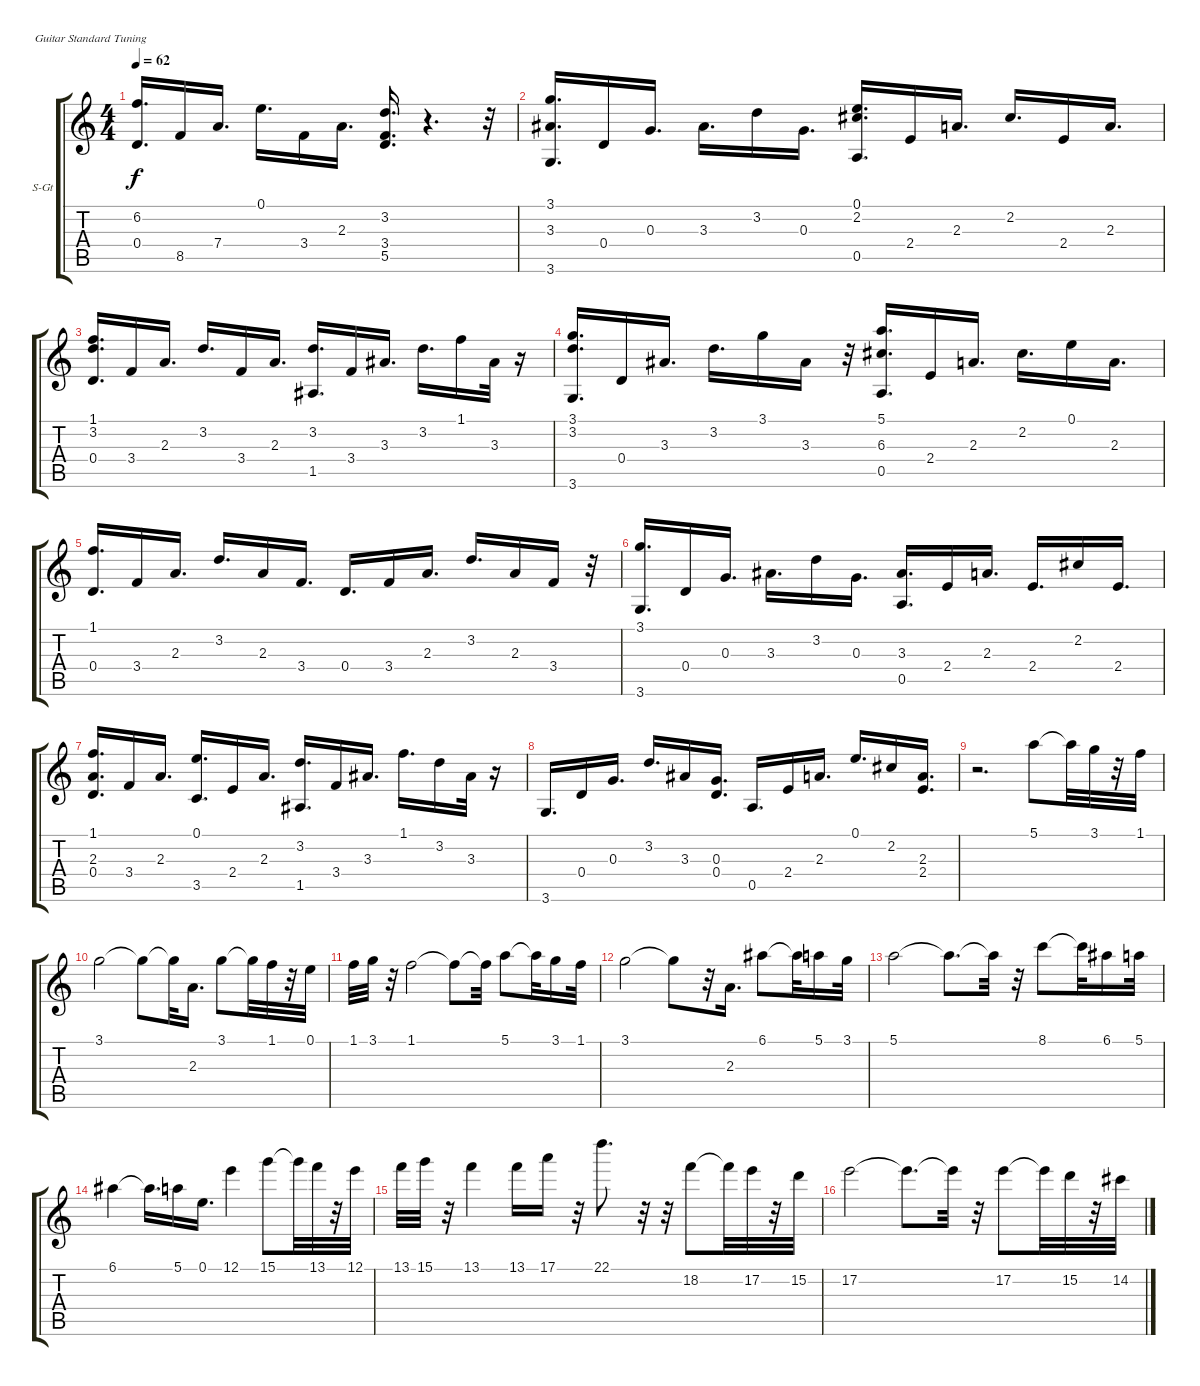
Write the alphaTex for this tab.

\bracketExtendMode groupsimilarinstruments
\firstSystemTrackNameOrientation horizontal
\otherSystemsTrackNameOrientation horizontal
\track ("Соло/Ритм гитара" "S-Gt") {instrument acousticguitarsteel}
\staff {score tabs}
\tuning (E4 B3 G3 D3 A2 E2)
\ts (4 4)
\tempo 62
\clef g2
\ks c
(6.2 0.4).16{d dy f} 8.5.16 7.4.16{d} 0.1.16{d} 3.4.16 2.3.16{d} (3.2 3.4 5.5).16{d} r.4{d} r.32 |
(3.1 3.3 3.6).16{d} 0.4.16 0.3.16{d} 3.3.16{d} 3.2.16 0.3.16{d} (0.1 2.2 0.5).16{d} 2.4.16 2.3.16{d} 2.2.16{d} 2.4.16 2.3.16{d} |
(1.1 3.2 0.4).16{d} 3.4.16 2.3.16{d} 3.2.16{d} 3.4.16 2.3.16{d} (3.2 1.5).16{d} 3.4.16 3.3.16{d} 3.2.16{d} 1.1.16 3.3.32 r.16 |
(3.1 3.2 3.6).16{d} 0.4.16 3.3.16{d} 3.2.16{d} 3.1.16 3.3.16 r.32 (5.1 6.3 0.5).16{d} 2.4.16 2.3.16{d} 2.2.16{d} 0.1.16 2.3.16{d} |
(1.1 0.4).16{d} 3.4.16 2.3.16{d} 3.2.16{d} 2.3.16 3.4.16{d} 0.4.16{d} 3.4.16 2.3.16{d} 3.2.16{d} 2.3.16 3.4.16 r.32 |
(3.1 3.6).16{d} 0.4.16 0.3.16{d} 3.3.16{d} 3.2.16 0.3.16{d} (3.3 0.5).16{d} 2.4.16 2.3.16{d} 2.4.16{d} 2.2.16 2.4.16{d} |
(1.1 2.3 0.4).16{d} 3.4.16 2.3.16{d} (0.1 3.5).16{d} 2.4.16 2.3.16{d} (3.2 1.5).16{d} 3.4.16 3.3.16{d} 1.1.16{d} 3.2.16 3.3.32 r.16 |
3.6.16{d} 0.4.16 0.3.16{d} 3.2.16{d} 3.3.16 (0.3 0.4).16{d} 0.5.16{d} 2.4.16 2.3.16{d} 0.1.16{d} 2.2.16 (2.3 2.4).16{d} |
r.2{d} 5.1.8 5.1{t}.32 3.1.32 r.32 1.1.32 |
3.1.2 3.1{t}.8 3.1{t}.32 2.3.16{d} 3.1.8 3.1{t}.32 1.1.32 r.32 0.1.32 |
1.1.32 3.1.32 r.32 1.1.2 1.1{t}.8 1.1{t}.32 5.1.8 5.1{t}.32 3.1.16 1.1.32 |
3.1.2 3.1{t}.8 r.32 2.3.16{d} 6.1.8 6.1{t}.32 5.1.16 3.1.32 |
5.1.2 5.1{t}.8{d} 5.1{t}.32 r.32 8.1.8 8.1{t}.32 6.1.16 5.1.32 |
6.1.4 6.1{t}.16{d} 5.1.16 0.1.16{d} 12.1.4 15.1.8 15.1{t}.32 13.1.32 r.32 12.1.32 |
13.1.32 15.1.32 r.32 13.1.4 13.1.16 17.1.16 r.32 22.1.8{d} r.32 r.32 18.2.8 18.2{t}.32 17.2.32 r.32 15.2.32 |
17.2.2 17.2{t}.8{d} 17.2{t}.32 r.32 17.2.8 17.2{t}.32 15.2.32 r.32 14.2.32
